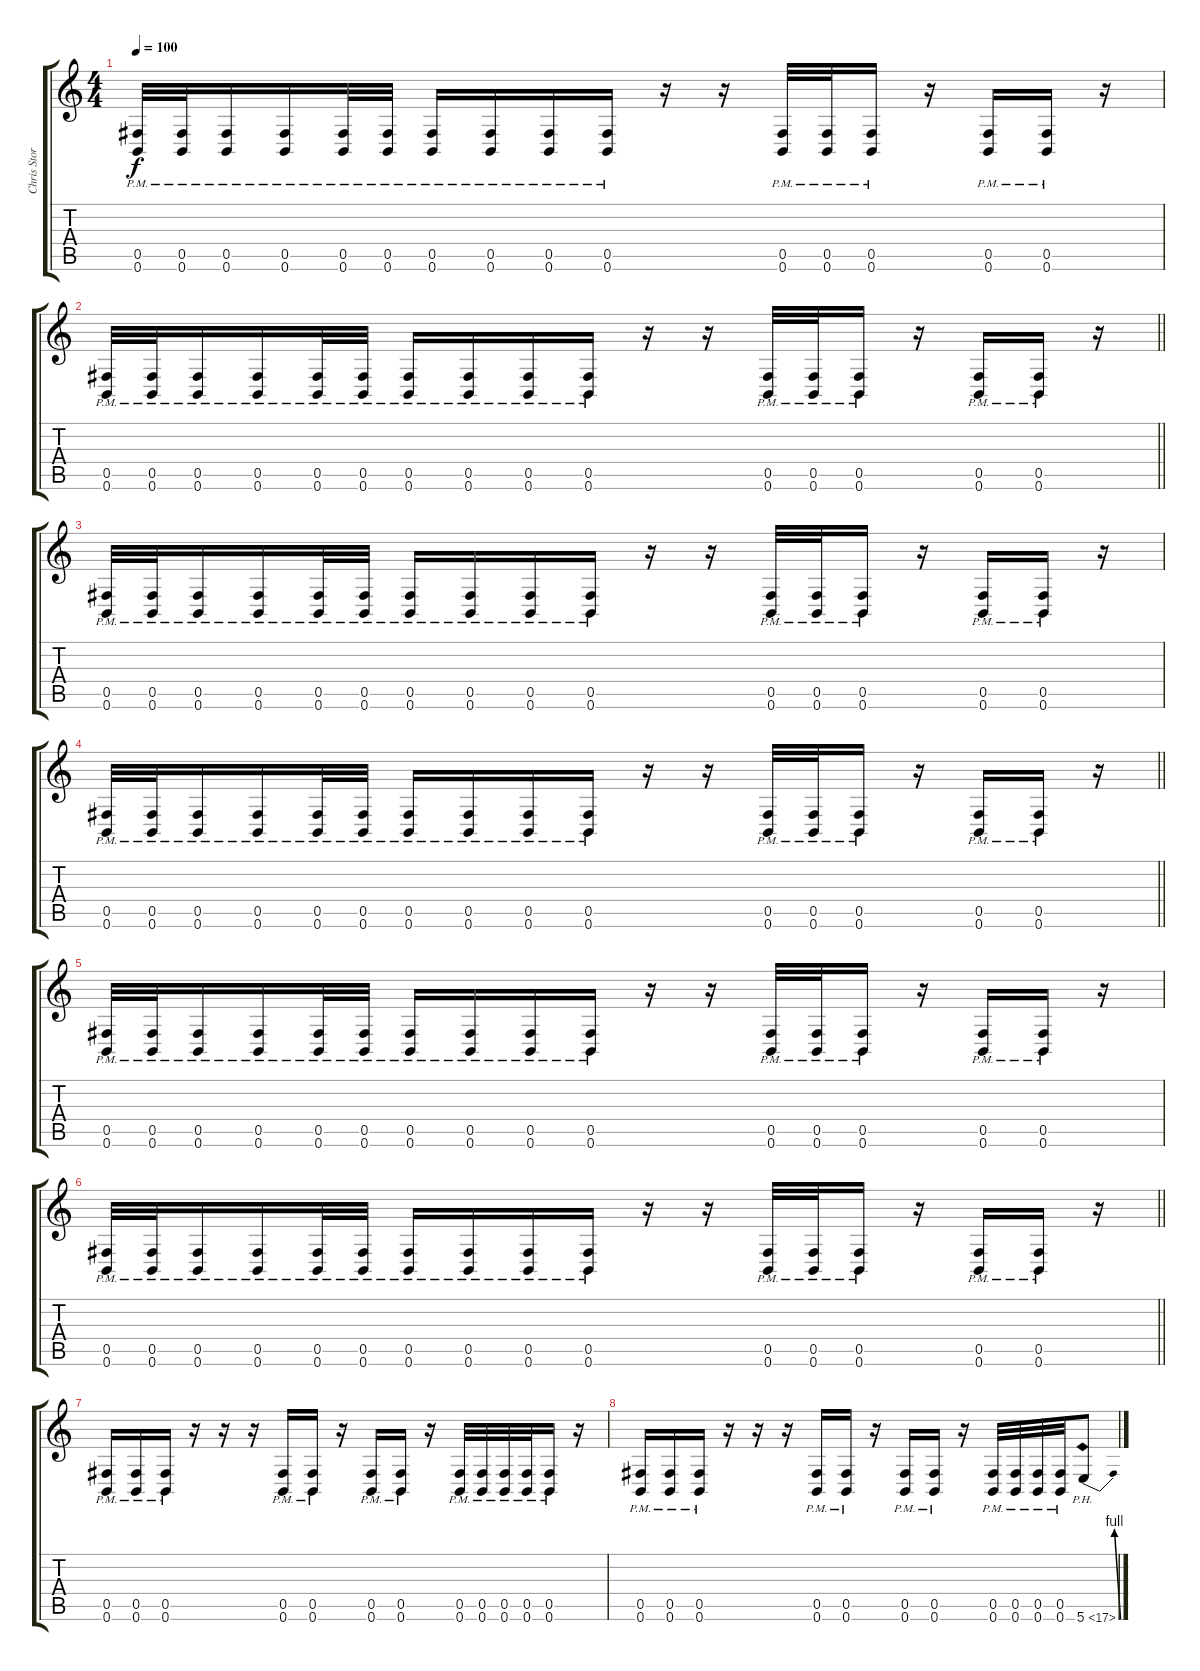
\track ("Chris Storey" "Chris Stor") {instrument distortionguitar}
\staff {score tabs}
\tuning (Db4 Ab3 E3 B2 Gb2 B1) {hide}
\ts (4 4)
\tempo 100
\clef g2
\ks c
(0.5{pm} 0.6{pm}).32{dy f} (0.5{pm} 0.6{pm}).32 (0.5{pm} 0.6{pm}).16 (0.5{pm} 0.6{pm}).16 (0.5{pm} 0.6{pm}).32 (0.5{pm} 0.6{pm}).32 (0.5{pm} 0.6{pm}).16 (0.5{pm} 0.6{pm}).16 (0.5{pm} 0.6{pm}).16 (0.5{pm} 0.6{pm}).16 r.16 r.16 (0.5{pm} 0.6{pm}).32 (0.5{pm} 0.6{pm}).32 (0.5{pm} 0.6{pm}).16 r.16 (0.5{pm} 0.6{pm}).16 (0.5{pm} 0.6{pm}).16 r.16 |
\barLineRight lightlight
(0.5{pm} 0.6{pm}).32 (0.5{pm} 0.6{pm}).32 (0.5{pm} 0.6{pm}).16 (0.5{pm} 0.6{pm}).16 (0.5{pm} 0.6{pm}).32 (0.5{pm} 0.6{pm}).32 (0.5{pm} 0.6{pm}).16 (0.5{pm} 0.6{pm}).16 (0.5{pm} 0.6{pm}).16 (0.5{pm} 0.6{pm}).16 r.16 r.16 (0.5{pm} 0.6{pm}).32 (0.5{pm} 0.6{pm}).32 (0.5{pm} 0.6{pm}).16 r.16 (0.5{pm} 0.6{pm}).16 (0.5{pm} 0.6{pm}).16 r.16 |
(0.5{pm} 0.6{pm}).32 (0.5{pm} 0.6{pm}).32 (0.5{pm} 0.6{pm}).16 (0.5{pm} 0.6{pm}).16 (0.5{pm} 0.6{pm}).32 (0.5{pm} 0.6{pm}).32 (0.5{pm} 0.6{pm}).16 (0.5{pm} 0.6{pm}).16 (0.5{pm} 0.6{pm}).16 (0.5{pm} 0.6{pm}).16 r.16 r.16 (0.5{pm} 0.6{pm}).32 (0.5{pm} 0.6{pm}).32 (0.5{pm} 0.6{pm}).16 r.16 (0.5{pm} 0.6{pm}).16 (0.5{pm} 0.6{pm}).16 r.16 |
\barLineRight lightlight
(0.5{pm} 0.6{pm}).32 (0.5{pm} 0.6{pm}).32 (0.5{pm} 0.6{pm}).16 (0.5{pm} 0.6{pm}).16 (0.5{pm} 0.6{pm}).32 (0.5{pm} 0.6{pm}).32 (0.5{pm} 0.6{pm}).16 (0.5{pm} 0.6{pm}).16 (0.5{pm} 0.6{pm}).16 (0.5{pm} 0.6{pm}).16 r.16 r.16 (0.5{pm} 0.6{pm}).32 (0.5{pm} 0.6{pm}).32 (0.5{pm} 0.6{pm}).16 r.16 (0.5{pm} 0.6{pm}).16 (0.5{pm} 0.6{pm}).16 r.16 |
(0.5{pm} 0.6{pm}).32 (0.5{pm} 0.6{pm}).32 (0.5{pm} 0.6{pm}).16 (0.5{pm} 0.6{pm}).16 (0.5{pm} 0.6{pm}).32 (0.5{pm} 0.6{pm}).32 (0.5{pm} 0.6{pm}).16 (0.5{pm} 0.6{pm}).16 (0.5{pm} 0.6{pm}).16 (0.5{pm} 0.6{pm}).16 r.16 r.16 (0.5{pm} 0.6{pm}).32 (0.5{pm} 0.6{pm}).32 (0.5{pm} 0.6{pm}).16 r.16 (0.5{pm} 0.6{pm}).16 (0.5{pm} 0.6{pm}).16 r.16 |
\barLineRight lightlight
(0.5{pm} 0.6{pm}).32 (0.5{pm} 0.6{pm}).32 (0.5{pm} 0.6{pm}).16 (0.5{pm} 0.6{pm}).16 (0.5{pm} 0.6{pm}).32 (0.5{pm} 0.6{pm}).32 (0.5{pm} 0.6{pm}).16 (0.5{pm} 0.6{pm}).16 (0.5{pm} 0.6{pm}).16 (0.5{pm} 0.6{pm}).16 r.16 r.16 (0.5{pm} 0.6{pm}).32 (0.5{pm} 0.6{pm}).32 (0.5{pm} 0.6{pm}).16 r.16 (0.5{pm} 0.6{pm}).16 (0.5{pm} 0.6{pm}).16 r.16 |
\section ("" "")
(0.5{pm} 0.6{pm}).16 (0.5{pm} 0.6{pm}).16 (0.5{pm} 0.6{pm}).16 r.16 r.16 r.16 (0.5{pm} 0.6{pm}).16 (0.5{pm} 0.6{pm}).16 r.16 (0.5{pm} 0.6{pm}).16 (0.5{pm} 0.6{pm}).16 r.16 (0.5{pm} 0.6{pm}).32 (0.5{pm} 0.6{pm}).32 (0.5{pm} 0.6{pm}).32 (0.5{pm} 0.6{pm}).32 (0.5{pm} 0.6{pm}).16 r.16 |
(0.5{pm} 0.6{pm}).16 (0.5{pm} 0.6{pm}).16 (0.5{pm} 0.6{pm}).16 r.16 r.16 r.16 (0.5{pm} 0.6{pm}).16 (0.5{pm} 0.6{pm}).16 r.16 (0.5{pm} 0.6{pm}).16 (0.5{pm} 0.6{pm}).16 r.16 (0.5{pm} 0.6{pm}).32 (0.5{pm} 0.6{pm}).32 (0.5{pm} 0.6{pm}).32 (0.5{pm} 0.6{pm}).32 5.6{be (bend 0 0 60 4) ph 12}.8
